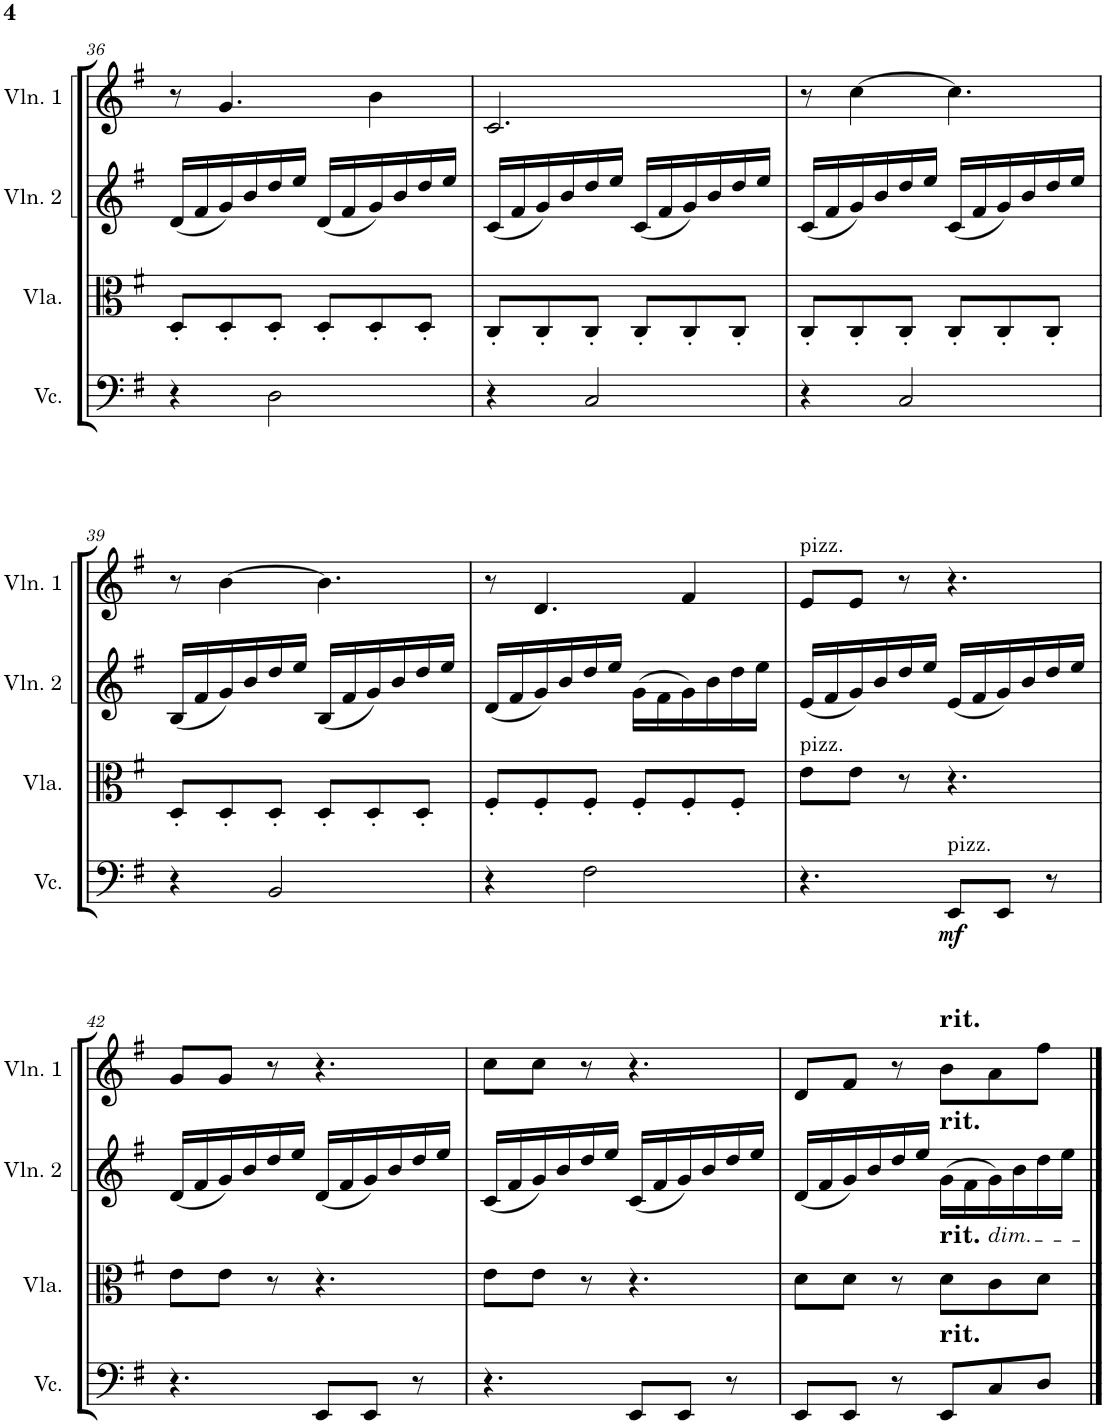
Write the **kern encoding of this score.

**kern	**dynam	**kern	**kern	**kern
*part4	*part4	*part3	*part2	*part1
*staff4	*staff4	*staff3	*staff2	*staff1
*I"Violoncello	*	*I"Viola	*I"Violin 2	*I"Violin 1
*I'Vc.	*	*I'Vla.	*I'Vln. 2	*I'Vln. 1
!!LO:PB:g=z
*clefF4	*	*clefC3	*clefG2	*clefG2
*k[f#]	*	*k[f#]	*k[f#]	*k[f#]
*M6/8	*	*M6/8	*M6/8	*M6/8
=36	=36	=36	=36	=36
4r	.	8D'/L	(16d/LL	8r
.	.	.	16f#/	.
.	.	8D'/	16g/)	4.g/
.	.	.	16b/	.
2D\	.	8D'/J	16dd/	.
.	.	.	16ee/JJ	.
.	.	8D'/L	(16d/LL	.
.	.	.	16f#/	.
.	.	8D'/	16g/)	4b\
.	.	.	16b/	.
.	.	8D'/J	16dd/	.
.	.	.	16ee/JJ	.
=37	=37	=37	=37	=37
4r	.	8C'/L	(16c/LL	2.c/
.	.	.	16f#/	.
.	.	8C'/	16g/)	.
.	.	.	16b/	.
2C/	.	8C'/J	16dd/	.
.	.	.	16ee/JJ	.
.	.	8C'/L	(16c/LL	.
.	.	.	16f#/	.
.	.	8C'/	16g/)	.
.	.	.	16b/	.
.	.	8C'/J	16dd/	.
.	.	.	16ee/JJ	.
=38	=38	=38	=38	=38
4r	.	8C'/L	(16c/LL	8r
.	.	.	16f#/	.
.	.	8C'/	16g/)	[4cc\
.	.	.	16b/	.
2C/	.	8C'/J	16dd/	.
.	.	.	16ee/JJ	.
.	.	8C'/L	(16c/LL	4.cc\]
.	.	.	16f#/	.
.	.	8C'/	16g/)	.
.	.	.	16b/	.
.	.	8C'/J	16dd/	.
.	.	.	16ee/JJ	.
!!LO:LB:g=z
=39	=39	=39	=39	=39
4r	.	8D'/L	(16B/LL	8r
.	.	.	16f#/	.
.	.	8D'/	16g/)	[4b\
.	.	.	16b/	.
2BB/	.	8D'/J	16dd/	.
.	.	.	16ee/JJ	.
.	.	8D'/L	(16B/LL	4.b\]
.	.	.	16f#/	.
.	.	8D'/	16g/)	.
.	.	.	16b/	.
.	.	8D'/J	16dd/	.
.	.	.	16ee/JJ	.
=40	=40	=40	=40	=40
4r	.	8F#'/L	(16d/LL	8r
.	.	.	16f#/	.
.	.	8F#'/	16g/)	4.d/
.	.	.	16b/	.
2F#\	.	8F#'/J	16dd/	.
.	.	.	16ee/JJ	.
.	.	8F#'/L	(16g\LL	.
.	.	.	16f#\	.
.	.	8F#'/	16g\)	4f#/
.	.	.	16b\	.
.	.	8F#'/J	16dd\	.
.	.	.	16ee\JJ	.
=41	=41	=41	=41	=41
!	!	!	!	!LO:TX:a:t=pizz.
!	!	!LO:TX:a:t=pizz.	!	!
4.r	.	8e\L	(16e/LL	8e/L
.	.	.	16f#/	.
.	.	8e\J	16g/)	8e/J
.	.	.	16b/	.
.	.	8r	16dd/	8r
.	.	.	16ee/JJ	.
!LO:TX:a:t=pizz.	!	!	!	!
!	!LO:DY:b	!	!	!
8EE/L	mf	4.r	(16e/LL	4.r
.	.	.	16f#/	.
8EE/J	.	.	16g/)	.
.	.	.	16b/	.
8r	.	.	16dd/	.
.	.	.	16ee/JJ	.
!!LO:LB:g=z
=42	=42	=42	=42	=42
4.r	.	8e\L	(16d/LL	8g/L
.	.	.	16f#/	.
.	.	8e\J	16g/)	8g/J
.	.	.	16b/	.
.	.	8r	16dd/	8r
.	.	.	16ee/JJ	.
8EE/L	.	4.r	(16d/LL	4.r
.	.	.	16f#/	.
8EE/J	.	.	16g/)	.
.	.	.	16b/	.
8r	.	.	16dd/	.
.	.	.	16ee/JJ	.
=43	=43	=43	=43	=43
4.r	.	8e\L	(16c/LL	8cc\L
.	.	.	16f#/	.
.	.	8e\J	16g/)	8cc\J
.	.	.	16b/	.
.	.	8r	16dd/	8r
.	.	.	16ee/JJ	.
8EE/L	.	4.r	(16c/LL	4.r
.	.	.	16f#/	.
8EE/J	.	.	16g/)	.
.	.	.	16b/	.
8r	.	.	16dd/	.
.	.	.	16ee/JJ	.
=44	=44	=44	=44	=44
8EE/L	.	8d\L	(16d/LL	8d/L
.	.	.	16f#/	.
8EE/J	.	8d\J	16g/)	8f#/J
.	.	.	16b/	.
8r	.	8r	16dd/	8r
.	.	.	16ee/JJ	.
!	!	!	!	!LO:TX:a:t=rit.
!	!	!	!LO:TX:a:t=rit.	!
!	!	!LO:TX:a:t=rit.	!	!
!LO:TX:a:t=rit.	!	!	!	!
8EE/L	.	8d\L	(16g\LL	8b\L
.	.	.	16f#\	.
!	!	!	!LO:TX:b:i:t=dim.	!
8C/	.	8c\	16g\)	8a\
.	.	.	16b\	.
8D/J	.	8d\J	16dd\	8ff#\J
.	.	.	16ee\JJ	.
==	==	==	==	==
*-	*-	*-	*-	*-
